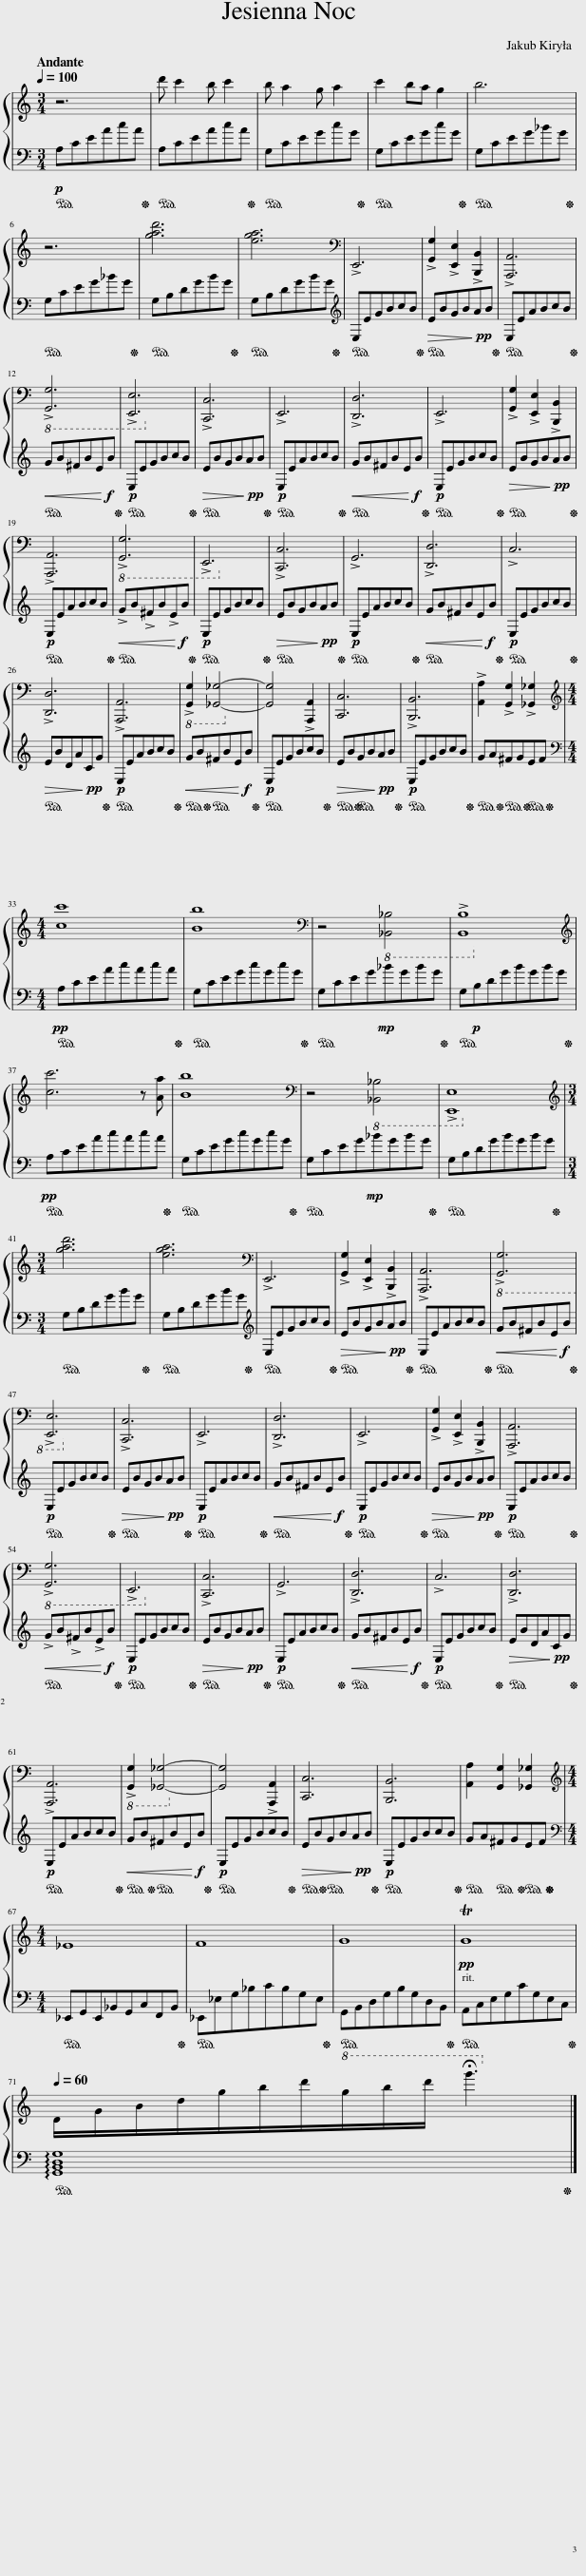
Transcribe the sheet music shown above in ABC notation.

X:1
%%score { 1 | 2 }
L:1/8
Q:1/4=92
M:3/4
I:linebreak $
K:C
V:1 treble
V:2 bass
V:1
 z6 | d' c'2 b c'2 | b a2 g a2 | c'2 ba g2 | b6 |$ %5
 z6 | [gad']6 | [ega]6 |[K:bass] !>!E,,6 | !>![G,,G,]2 !>![E,,E,]2 !>![B,,,B,,]2 | %10
 !>![A,,,A,,]6 |$!8vb(! !>![G,,,G,,]6 | !>![E,,,E,,]6!8vb)! | !>![C,,C,]6 | !>!E,,6 | %15
 !>![D,,D,]6 | !>!E,,6 | !>![G,,G,]2 !>![E,,E,]2 !>![B,,,B,,]2 |$ !>![A,,,A,,]6 |!8vb(! !>![G,,,G,,]6 | %20
 !>!E,,,6!8vb)! | !>![C,,C,]6 | !>!G,,6 | !>![D,,D,]6 | !>!C,6 |$ %25
 !>![D,,D,]6 | !>![A,,,A,,]6 |!8vb(! !>![G,,,G,,]2 [_G,,,_G,,]4-!8vb)! | [G,,G,]4 !>![A,,,A,,]2 | [C,,C,]6 | %30
 !>![B,,,B,,]6 | !>![A,,A,]2 !>![G,,G,]2 !>![_G,,_G,]2 |$[M:4/4][K:treble] [cc']8 | [Bb]8 |[K:bass] z4!8vb(! [_B,,,_B,,]4 | %35
 !>![B,,,B,,]8!8vb)! |$[K:treble] [cc']6 z [Aa] | [Bb]8 |[K:bass] z4!8vb(! [_B,,,_B,,]4 | !>![E,,,E,,]8!8vb)! |$ %40
[M:3/4][K:treble] [gad']6 | [ega]6 |[K:bass] !>!E,,6 | !>![G,,G,]2 !>![E,,E,]2 !>![B,,,B,,]2 | !>![A,,,A,,]6 | %45
!8vb(! !>![G,,,G,,]6 |$ !>![E,,,E,,]6!8vb)! | !>![C,,C,]6 | !>!E,,6 | !>![D,,D,]6 | %50
 !>!E,,6 | !>![G,,G,]2 !>![E,,E,]2 !>![B,,,B,,]2 | !>![A,,,A,,]6 |$!8vb(! !>![G,,,G,,]6 | !>!E,,,6!8vb)! | %55
 !>![C,,C,]6 | !>!G,,6 | !>![D,,D,]6 | !>!C,6 | !>![D,,D,]6 |$ %60
 !>![A,,,A,,]6 |!8vb(! !>![G,,,G,,]2 [_G,,,_G,,]4-!8vb)! | [G,,G,]4 !>![A,,,A,,]2 | [C,,C,]6 | [B,,,B,,]6 | %65
 [A,,A,]2 [G,,G,]2 [_G,,_G,]2 |$[M:4/4][K:treble] _E8 | F8 | G8 |!pp![Q:1/4=100] TG8[Q:1/4=95][Q:1/4=90][Q:1/4=85][Q:1/4=80][Q:1/4=75][Q:1/4=70][Q:1/4=65] |$ %70
[Q:1/4=60] D/G/B/d/g/b/d'/!8va(!g'/b'/d''/ !fermata!g''3!8va)! |] %71
V:2
!p!!ped! A,CEAcA!ped-up! |!ped! A,CEAcA!ped-up! |!ped! G,CEGcG!ped-up! |!ped! G,CEGcG!ped-up! |!ped! G,CEG_BG!ped-up! |$ %5
!ped! G,CEG_BG!ped-up! |!ped! G,B,DGBG!ped-up! |!ped! G,B,DGBG!ped-up! |[K:treble]!ped! E,EGBcB!ped-up! |!ped!!>(! EBGBAB!ped-up!!>)!!pp! | %10
!ped! E,EABcB!ped-up! |$!ped!!<(! GB^FBEB!ped-up!!<)!!f! |!p!!ped! E,EGBcB!ped-up! |!ped!!>(! EBGBAB!ped-up!!>)!!pp! |!p!!ped! E,EABcB!ped-up! | %15
!ped!!<(! GB^FBEB!ped-up!!<)!!f! |!p!!ped! E,EGBcB!ped-up! |!ped!!>(! EBGBAB!ped-up!!>)!!pp! |$!p!!ped! E,EABcB!ped-up! |!ped!!<(! !>!GB!>!^FB!>!EB!ped-up!!<)!!f! | %20
!p!!ped! E,EGBcB!ped-up! |!ped!!>(! EBGBAB!ped-up!!>)!!pp! |!p!!ped! E,EABcB!ped-up! |!ped!!<(! GB^FBEB!ped-up!!<)!!f! |!p!!ped! E,EGBcB!ped-up! |$ %25
!ped!!>(! EBDACG!ped-up!!>)!!pp! |!p!!ped! E,EABcB!ped-up! |!ped!!<(! GB!ped-up!!ped!^FBEB!<)!!f!!ped-up! |!p!!ped! E,EGBcB!ped-up! |!ped!!>(! E!ped-up!B!ped!GBAB!>)!!pp!!ped-up! | %30
!p!!ped! E,EGBcB!ped-up! |!ped! GA!ped-up!!ped!^FG!ped-up!!ped!EF!ped-up! |$[M:4/4][K:bass]!pp!!ped! A,CEAcAcA!ped-up! |!ped! G,CEGcGcG!ped-up! |!ped! G,CEG!mp!_BGBG!ped-up! | %35
!ped! G,!p!B,DGBGBG!ped-up! |$!pp!!ped! A,CEAcAcA!ped-up! |!ped! G,CEGcGcG!ped-up! |!ped! G,CEG!mp!_BGBG!ped-up! |!ped! G,B,DGBGBG!ped-up! |$ %40
[M:3/4]!ped! G,B,DGBG!ped-up! |!ped! G,B,DGBG!ped-up! |[K:treble]!ped! E,EGBcB!ped-up! |!ped!!>(! EBGBAB!ped-up!!>)!!pp! |!ped! E,EABcB!ped-up! | %45
!ped!!<(! GB^FBEB!ped-up!!<)!!f! |$!p!!ped! E,EGBcB!ped-up! |!ped!!>(! EBGBAB!ped-up!!>)!!pp! |!p!!ped! E,EABcB!ped-up! |!ped!!<(! GB^FBEB!ped-up!!<)!!f! | %50
!p!!ped! E,EGBcB!ped-up! |!ped!!>(! EBGBAB!ped-up!!>)!!pp! |!p!!ped! E,EABcB!ped-up! |$!ped!!<(! !>!GB!>!^FB!>!EB!ped-up!!<)!!f! |!p!!ped! E,EGBcB!ped-up! | %55
!ped!!>(! EBGBAB!ped-up!!>)!!pp! |!p!!ped! E,EABcB!ped-up! |!ped!!<(! GB^FBEB!ped-up!!<)!!f! |!p!!ped! E,EGBcB!ped-up! |!ped!!>(! EBDACG!ped-up!!>)!!pp! |$ %60
!p!!ped! E,EABcB!ped-up! |!ped!!<(! GB!ped-up!!ped!^FBEB!<)!!f!!ped-up! |!p!!ped! E,EGBcB!ped-up! |!ped!!>(! E!ped-up!B!ped!GBAB!>)!!pp!!ped-up! |!p!!ped! E,EGBcB!ped-up! | %65
!ped! GA!ped!^FG!ped-up!!ped!EF!ped-up! |$[M:4/4][K:bass]!ped! _E,,G,,E,,_B,,G,,C,!ped-up!F,,B,, |!ped! _E,,_E,G,_B,CB,G,E,!ped-up! |!ped! G,,B,,D,G,B,G,D,B,,!ped-up! |!ped! A,,C,E,G,CG,E,C,!ped-up! |$ %70
!ped! !arpeggio![G,,B,,D,G,]8!ped-up! |] %71
